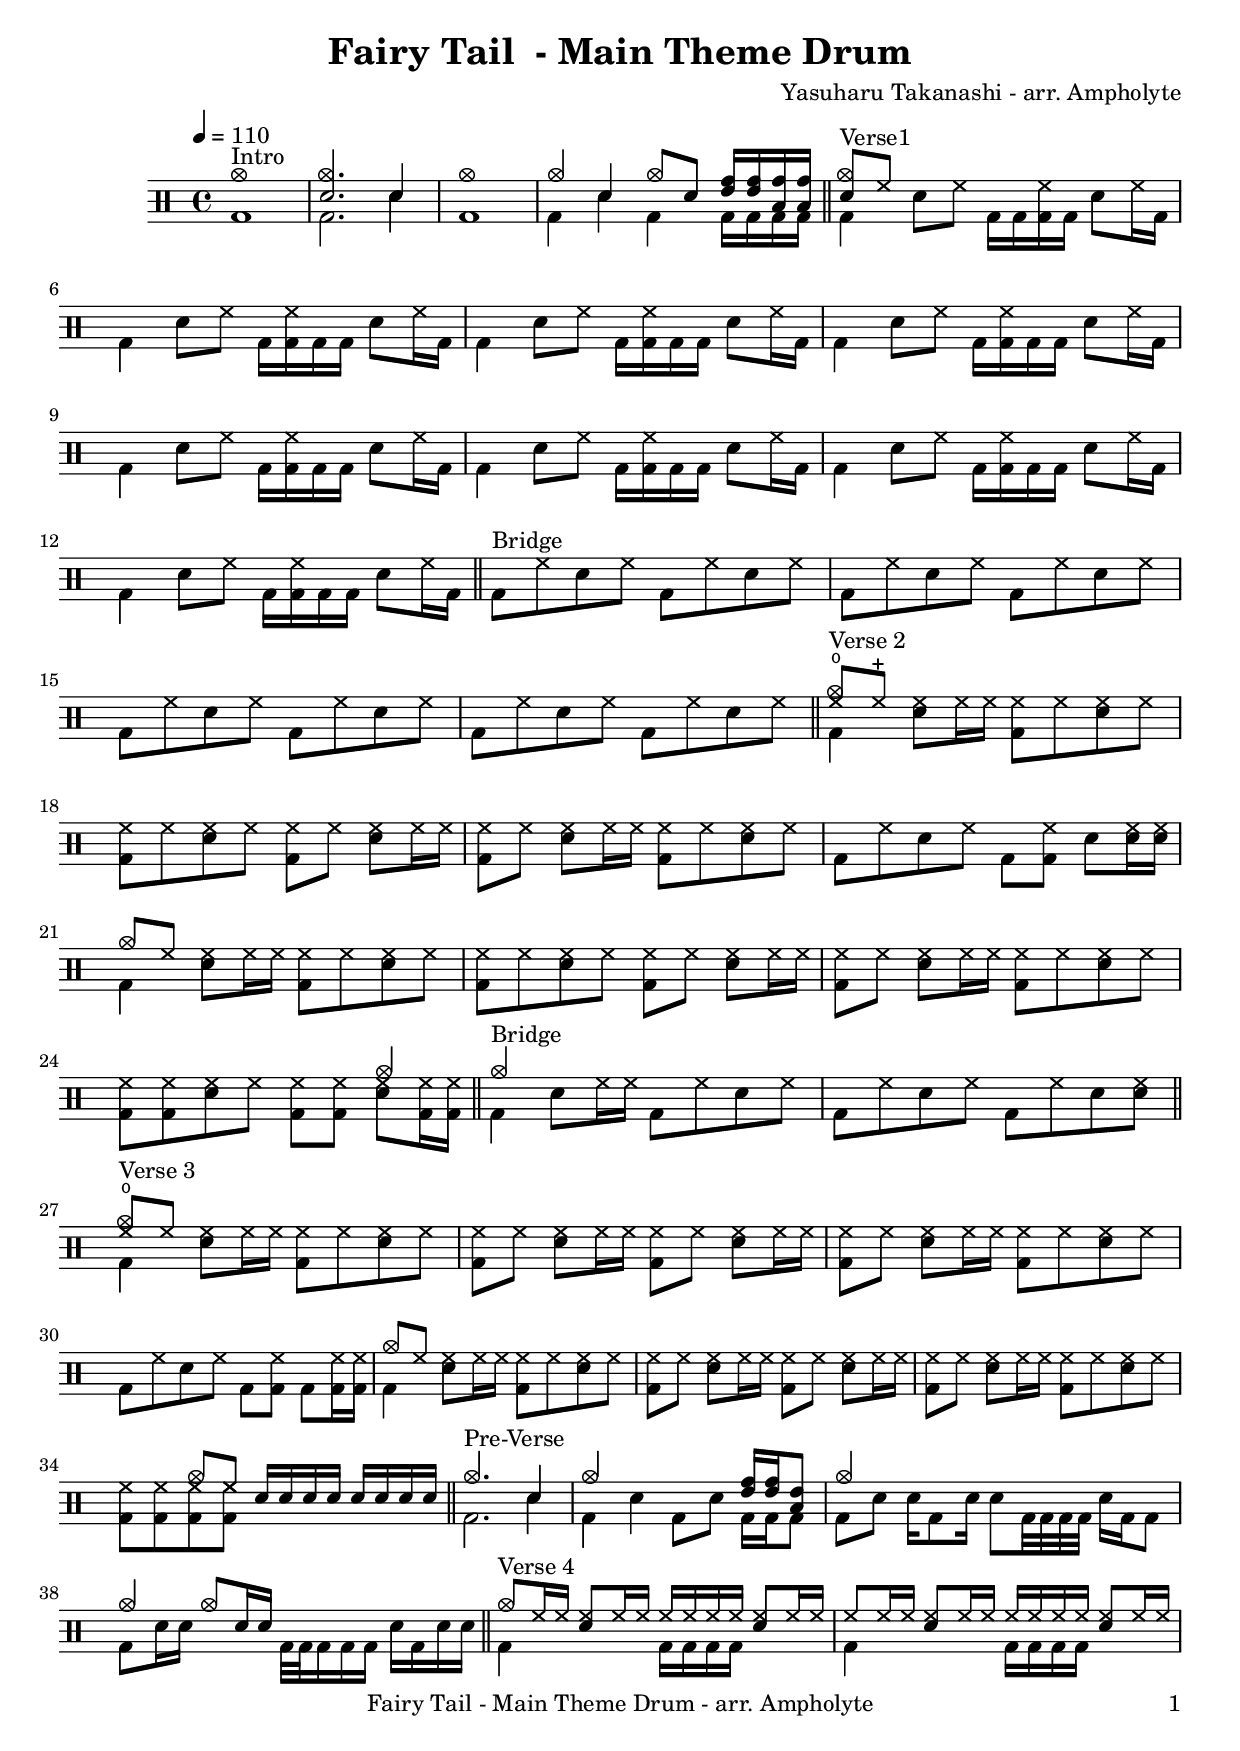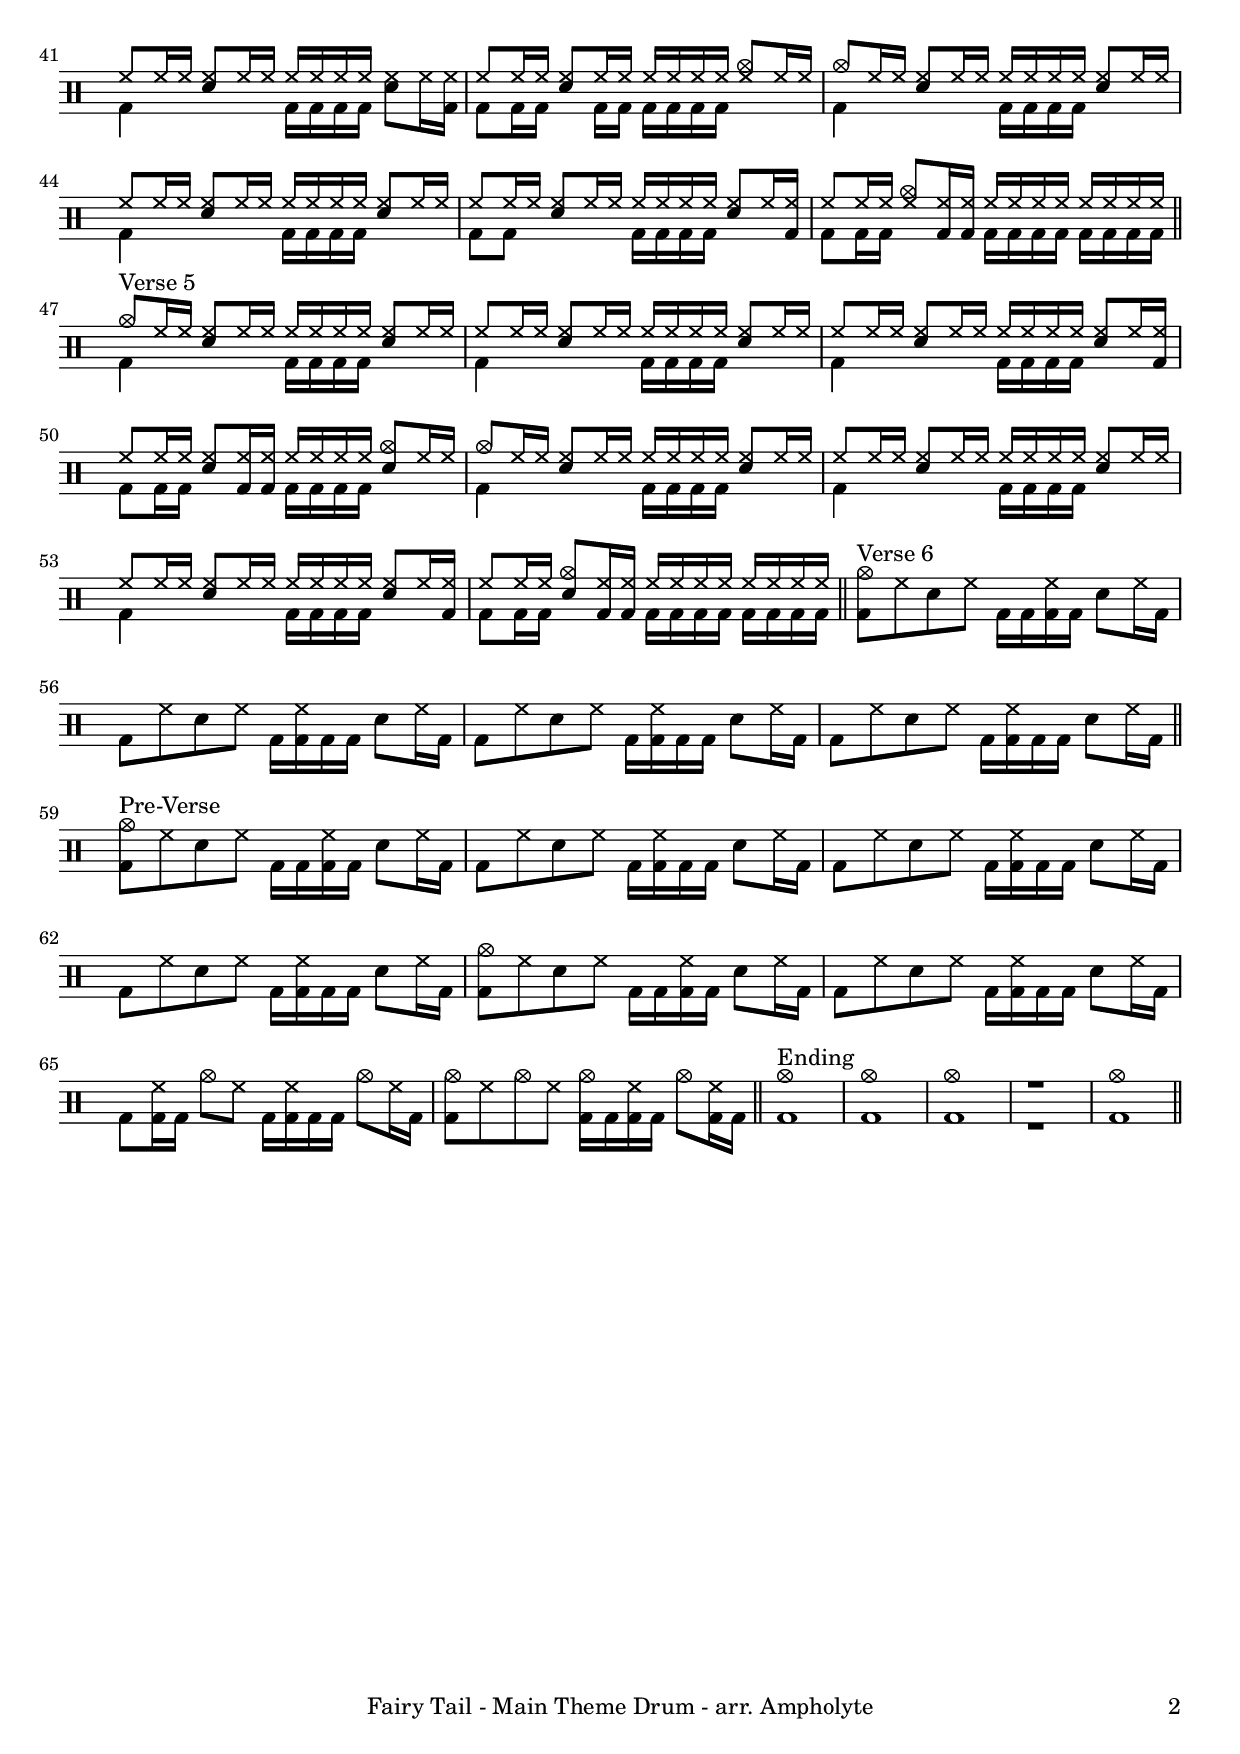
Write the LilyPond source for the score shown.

\version "2.12.3"

%{
  frappe baguette : ss
  grosse caisse : bd
  caisse claire : sn
  tom aigu : tomh
  tom medium : tommh
  tom basse : toml
  charleston : hh
  charleston ouvert : hho
  charleston mi-ouvert : hhho
  charleston ferme : hh
  pedale charleston : hhp
  crach :  cymc
  ride : cymcb

  %}

  \header {
    title = "Fairy Tail  - Main Theme Drum"
    composer = "Yasuharu Takanashi - arr. Ampholyte"

  }

  \paper {
    print-page-number = ##t
    print-first-page-number = ##t
    oddHeaderMarkup = \markup \null
    evenHeaderMarkup = \markup \null
    oddFooterMarkup = \markup {
      \fill-line {
        \on-the-fly \print-page-number-check-first
        \fromproperty #'header:"Fairy Tail - Main Theme Drum - arr. Ampholyte"
        \fromproperty #'page:page-number-string
      }
    }
    evenFooterMarkup = \oddFooterMarkup
  }

  \score {
    \new DrumStaff 
    << 
      \new DrumVoice = "1" { s1 *1 } % voix du haut (une mesure)
      \new DrumVoice = "2" { s1 *1 } % voix du bas (une mesure)
      \drummode 
      { 
        % #(override-auto-beam-setting '(end * * 4 4) 3 4) 
        % #(override-auto-beam-setting '(end * * 4 4) 1 4)
        % Les deux lignes precedentes permettent de
        % grouper les croches par deux au lieu de
        % quatre dans la configuration par defaut.

        << 
          {
            \tempo 4=110

            % Intro 
            cymc1^"Intro" 
            <cymc sn>2. sn4
            cymc1 
            cymc4 sn cymc8 sn <tomh tommh>16 <tomh tommh> <tomh toml> <tomh toml> 
            \bar "||"

            % Verse 1
            <cymc sn>8^"Verse1" hh s2.
            s1 
            s1 
            s1 
            s1 
            s1 
            s1 
            s1 
            \bar "||"

            % Bridge
            s1^"Bridge" 
            s1  
            s1 
            s1 
            \bar "||"

            % Verse 2
            <cymc hho>8^"Verse 2" hhc s2. 
            s1 
            s1 
            s1
            cymc8 hh s2.
            s1
            s1
            s2. cymc4
            \bar "||"

            % Bridge 
            cymc4^"Bridge" s2.
            s1

            \bar "||"
            % Verse 3
            <cymc hho>8^"Verse 3" hh s2.
            s1 
            s1
            s1
            cymc8 hh s2.
            s1
            s1
            s4 cymc8 hh sn16 sn sn sn sn sn sn sn

            \bar "||"
            % Pre-Verse
            cymc2.^"Pre-Verse" sn4
            cymc4 s4 s4 <tomh tommh>16 <tomh tommh> <tommh toml>8
            cymc4 s2.
            cymc4 cymc8 sn16 sn s2

            \bar "||"
            % Verse 4
            cymc8^"Verse 4" [hh16 hh] <sn hh>8 [hh16 hh] hh16 hh hh hh <sn hh>8 [hh16 hh]
            hh8 [hh16 hh] <sn hh>8 [hh16 hh] hh16 hh hh hh <sn hh>8 [hh16 hh]
            hh8 [hh16 hh] <sn hh>8 [hh16 hh] hh16 hh hh hh s4
            hh8 [hh16 hh] <sn hh>8 [hh16 hh] hh16 hh hh hh <cymc hh>8 [hh16 hh]
            cymc8 [hh16 hh] <sn hh>8 [hh16 hh] hh16 hh hh hh <sn hh>8 [hh16 hh]
            hh8 [hh16 hh] <sn hh>8 [hh16 hh] hh16 hh hh hh <sn hh>8 [hh16 hh]
            hh8 [hh16 hh] <sn hh>8 [hh16 hh] hh16 hh hh hh <sn hh>8 [hh16 <hh bd>]
            hh8 [hh16 hh] <cymc hh>8 [<hh bd>16 <hh bd>] hh hh hh hh hh hh hh hh

            \bar "||"
            % Verse 5
            cymc8^"Verse 5" [hh16 hh] <sn hh>8 [hh16 hh] hh16 hh hh hh <sn hh>8 [hh16 hh]
            hh8 [hh16 hh] <sn hh>8 [hh16 hh] hh hh hh hh <sn hh>8 [hh16 hh]
            hh8 [hh16 hh] <sn hh>8 [hh16 hh] hh hh hh hh <sn hh>8 [hh16 <hh bd>]
            hh8 [hh16 hh] <sn hh>8 [<bd hh>16 <bd hh>] hh hh hh hh <cymc sn>8 [hh16 hh]
            cymc8 [hh16 hh] <sn hh>8 [hh16 hh] hh16 hh hh hh <sn hh>8 [hh16 hh]
            hh8 [hh16 hh] <sn hh>8 [hh16 hh] hh hh hh hh <sn hh>8 [hh16 hh]
            hh8 [hh16 hh] <sn hh>8 [hh16 hh] hh hh hh hh <sn hh>8 [hh16 <hh bd>]
            hh8 [hh16 hh] <cymc sn>8 [<hh bd>16 <hh bd>] hh hh hh hh hh hh hh hh

            \bar "||"
            % Verse 6
            s1^"Verse 6"
            s1
            s1
            s1

            \bar "||"
            % Pre-Verse            
            s1^"Pre-Verse"
            s1
            s1
            s1
            s1
            s1
            s1
            s1

            \bar "||"
            % Ending
            cymc1^"Ending"  
            cymc1
            cymc1
            r1
            cymc1

            \bar "||"
          } 
          \\ 
          { 
            % Intro
            bd1 
            bd2. sn4
            bd1 
            bd4 sn bd bd16 bd bd bd 

            \bar "||"

            % Verse 1
            bd4  sn8 hh bd16 bd <bd hh> bd sn8 hh16 bd
            bd4  sn8 hh bd16 <bd hh> bd bd sn8 hh16 bd
            bd4  sn8 hh bd16 <bd hh> bd bd sn8 hh16 bd
            bd4  sn8 hh bd16 <bd hh> bd bd sn8 hh16 bd
            bd4  sn8 hh bd16 <bd hh> bd bd sn8 hh16 bd
            bd4  sn8 hh bd16 <bd hh> bd bd sn8 hh16 bd
            bd4  sn8 hh bd16 <bd hh> bd bd sn8 hh16 bd
            bd4  sn8 hh bd16 <bd hh> bd bd sn8 hh16 bd


            \bar "||"

            % Bridge
            bd8 hh sn hh bd hh sn hh 
            bd8 hh sn hh bd hh sn hh 
            bd8 hh sn hh bd hh sn hh 
            bd8 hh sn hh bd hh sn hh

            \bar "||"

            % Verse 2
            bd4 <sn hh>8 [hh16 hh] <hh bd>8 hh <sn hh> hh
            <bd hh>8 hh <sn hh> hh <bd hh> hh <sn hh> [hh16 hh]
            <bd hh>8 hh <sn hh> [hh16 hh] <hh bd>8 hh <sn hh> hh
            bd8 hh sn hh bd <bd hh> sn [<sn hh>16 <hh sn>]
            bd4 <sn hh>8 [hh16 hh] <hh bd>8 hh <sn hh> hh
            <bd hh>8 hh <sn hh> hh <bd hh> hh <sn hh> [hh16 hh]
            <bd hh>8 hh <sn hh> [hh16 hh] <hh bd>8 hh <sn hh> hh
            <bd hh>8 <hh bd> <sn hh> hh <bd hh> <hh bd> <sn hh> [<hh bd>16 <hh bd>]

            \bar "||"

            % Bridge
            bd4 sn8 [hh16 hh] bd8 hh sn hh
            bd hh sn hh bd hh sn <sn hh>

            \bar "||"

            % Verse 3 
            bd4 <hh sn>8 [hh16 hh] <bd hh>8 hh <sn hh> hh
            <bd hh>8 hh <sn hh> [hh16 hh] <bd hh>8 hh <sn hh> [hh16 hh]
            <bd hh>8 hh <sn hh> [hh16 hh] <bd hh>8 hh <sn hh> hh
            bd8 hh sn hh bd <bd hh> bd [<bd hh>16 <bd hh>]
            bd4 <hh sn>8 [hh16 hh] <bd hh>8 hh <sn hh> hh
            <hh bd>8 hh <sn hh> [hh16 hh] <bd hh>8 hh <sn hh> [hh16 hh]
            <bd hh>8 hh <sn hh> [hh16 hh] <bd hh>8 hh <sn hh> hh 
            <bd hh>8 <bd hh> <bd hh> <bd hh> s2

            \bar "||"

            % Pre-verse
            bd2. sn4
            bd4 sn bd8 sn bd16 bd bd8
            bd8 sn sn16 bd8 sn16 sn8 [bd32 bd bd bd] sn16 bd bd8
            bd8 [sn16 sn] s4 bd32 [bd bd16 bd bd] sn bd sn sn

            \bar "||"

            % Verse 4
            bd4 s bd16 bd bd bd s4
            bd4 s bd16 bd bd bd s4
            bd4 s bd16 bd bd bd <hh sn>8 [hh16 <hh bd>]
            bd8 [bd16 bd] s8 [bd16 bd] bd bd bd bd s4
            bd4 s bd16 bd bd bd s4
            bd4 s bd16 bd bd bd s4
            bd8 bd8 s4 bd16 bd bd bd s4
            bd8 [bd16 bd] s4 bd16 bd bd bd bd bd bd bd

            \bar "||"

            % Verse 5
            bd4 s4 bd16 bd bd bd s4  
            bd4 s4 bd16 bd bd bd s4  
            bd4 s4 bd16 bd bd bd s4  
            bd8 [bd16 bd] s4 bd16 bd bd bd s4  
            bd4 s4 bd16 bd bd bd s4  
            bd4 s4 bd16 bd bd bd s4  
            bd4 s4 bd16 bd bd bd s4  
            bd8 [bd16 bd] s4 bd16 bd bd bd bd bd bd bd  

            \bar "||"

            % Verse 6
            <bd cymc>8 hh sn hh bd16 bd <bd hh> bd sn8 [hh16 bd]
            bd8 hh sn hh bd16 <bd hh> bd bd sn8 [hh16 bd]
            bd8 hh sn hh bd16 <bd hh> bd bd sn8 [hh16 bd]
            bd8 hh sn hh bd16 <bd hh> bd bd sn8 [hh16 bd]

            \bar "||"

            % Pre-Verse
            <bd cymc>8 hh sn hh bd16 bd <bd hh> bd sn8 [hh16 bd]
            bd8 hh sn hh bd16 <bd hh> bd bd sn8 [hh16 bd]
            bd8 hh sn hh bd16 <bd hh> bd bd sn8 [hh16 bd]
            bd8 hh sn hh bd16 <bd hh> bd bd sn8 [hh16 bd]
            <bd cymc>8 hh sn hh bd16 bd <bd hh> bd sn8 [hh16 bd]
            bd8 hh sn hh bd16 <bd hh> bd bd sn8 [hh16 bd]
            bd8 [<hh bd>16 bd] <cymc>8 hh bd16 <bd hh> bd bd <cymc>8 [hh16 bd]
            <cymc bd>8 hh cymc hh <cymc bd>16 bd <bd hh> bd cymc8 [<hh bd>16 bd]

            \bar "||"

            % Ending
            bd1
            bd1
            bd1
            r1
            bd1

            \bar "||"
          } 

        >>

      } 
    >>
  }


